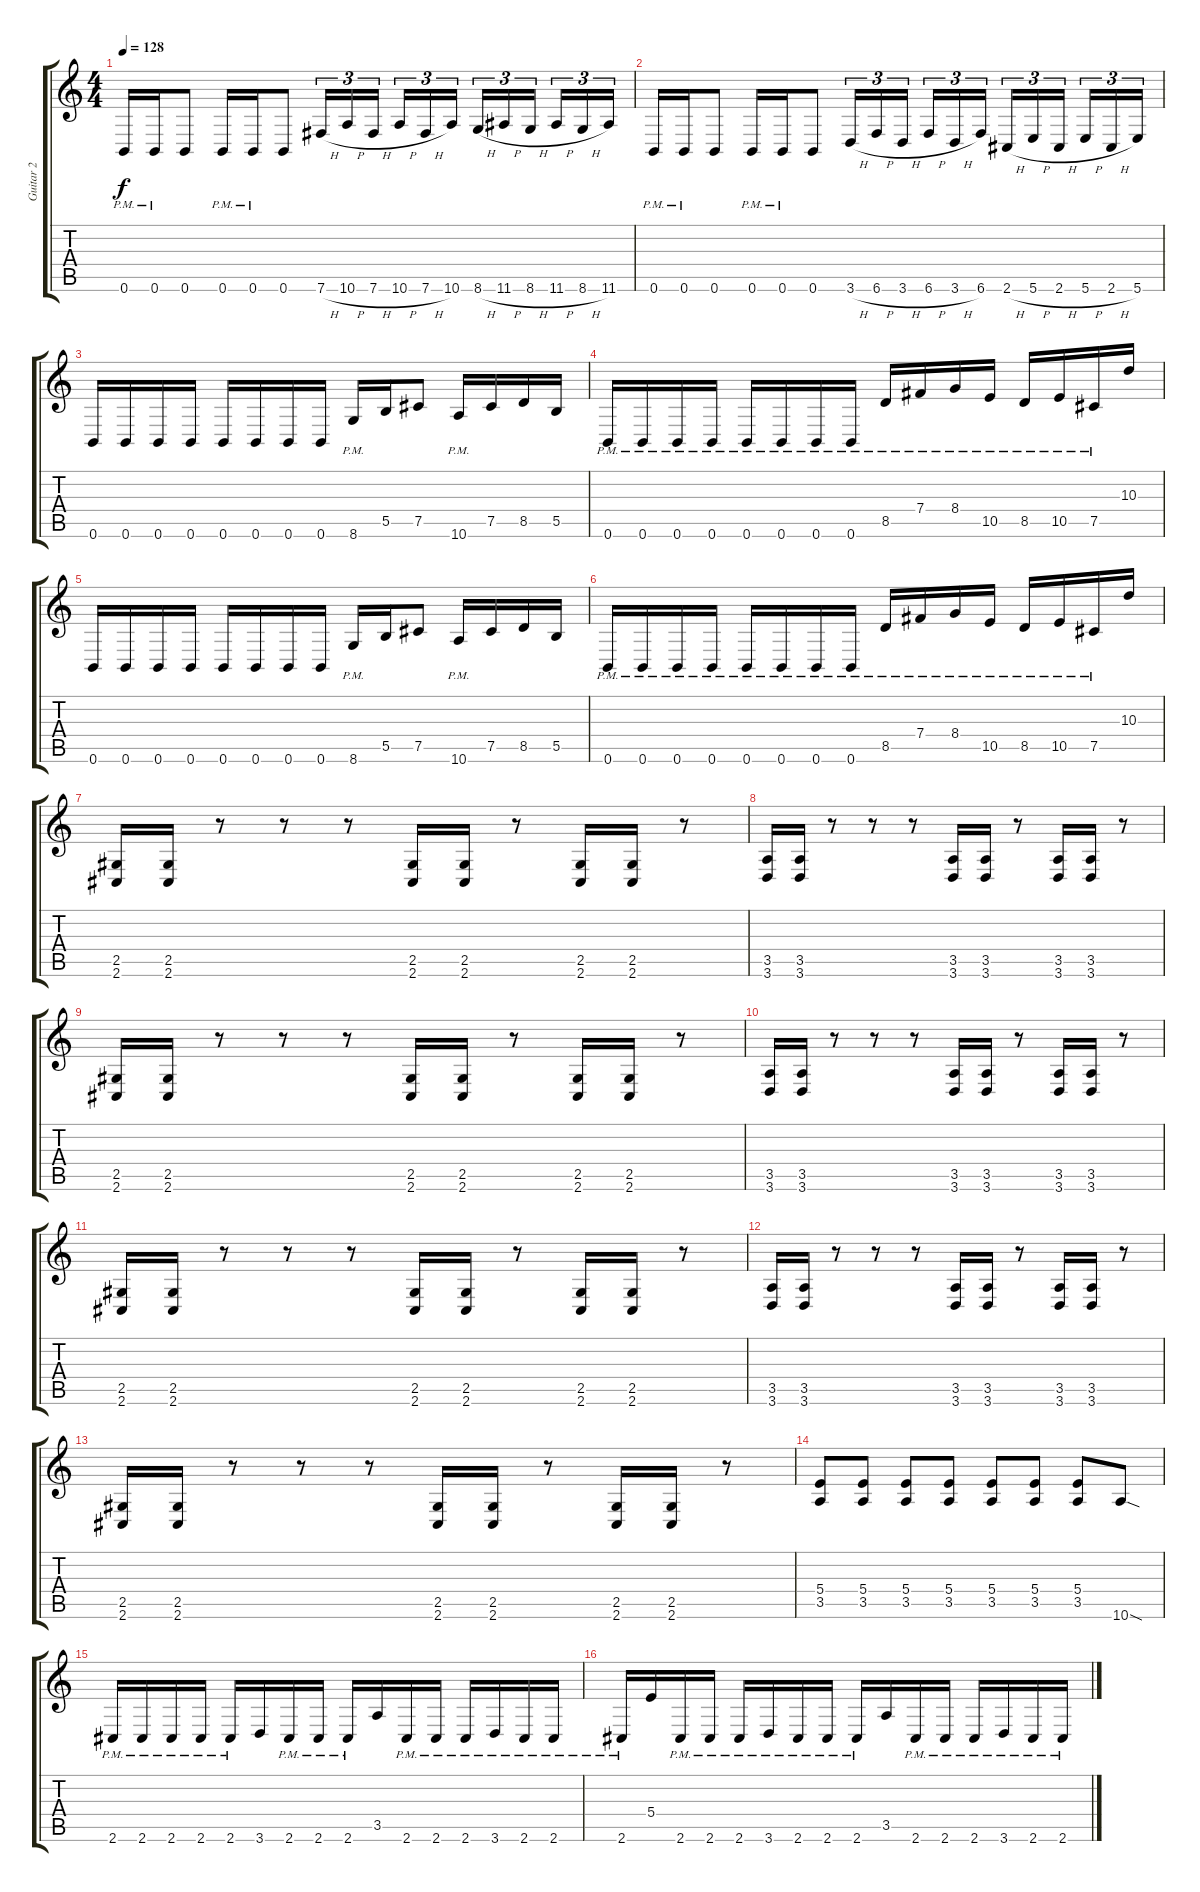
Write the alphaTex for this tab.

\track ("Guitar 2" "Guitar 2") {instrument distortionguitar}
\staff {score tabs}
\tuning (Db4 Ab3 E3 B2 Gb2 B1) {hide}
\ts (4 4)
\tempo 128
\clef g2
\ks c
0.6{pm}.16{dy f} 0.6{pm}.16 0.6.8 0.6{pm}.16 0.6{pm}.16 0.6.8 7.6{h}.16{tu (3 2)} 10.6{h}.16{tu (3 2)} 7.6{h}.16{tu (3 2) beam splitsecondary} 10.6{h}.16{tu (3 2)} 7.6{h}.16{tu (3 2)} 10.6.16{tu (3 2)} 8.6{h}.16{tu (3 2)} 11.6{h}.16{tu (3 2)} 8.6{h}.16{tu (3 2) beam splitsecondary} 11.6{h}.16{tu (3 2)} 8.6{h}.16{tu (3 2)} 11.6.16{tu (3 2)} |
0.6{pm}.16 0.6{pm}.16 0.6.8 0.6{pm}.16 0.6{pm}.16 0.6.8 3.6{h}.16{tu (3 2)} 6.6{h}.16{tu (3 2)} 3.6{h}.16{tu (3 2) beam splitsecondary} 6.6{h}.16{tu (3 2)} 3.6{h}.16{tu (3 2)} 6.6.16{tu (3 2)} 2.6{h}.16{tu (3 2)} 5.6{h}.16{tu (3 2)} 2.6{h}.16{tu (3 2) beam splitsecondary} 5.6{h}.16{tu (3 2)} 2.6{h}.16{tu (3 2)} 5.6.16{tu (3 2)} |
0.6.16 0.6.16 0.6.16 0.6.16 0.6.16 0.6.16 0.6.16 0.6.16 8.6{pm}.16 5.5.16 7.5.8 10.6{pm}.16 7.5.16 8.5.16 5.5.16 |
0.6{pm}.16 0.6{pm}.16 0.6{pm}.16 0.6{pm}.16 0.6{pm}.16 0.6{pm}.16 0.6{pm}.16 0.6{pm}.16 8.5{pm}.16 7.4{pm}.16 8.4{pm}.16 10.5{pm}.16 8.5{pm}.16 10.5{pm}.16 7.5{pm}.16 10.3.16 |
0.6.16 0.6.16 0.6.16 0.6.16 0.6.16 0.6.16 0.6.16 0.6.16 8.6{pm}.16 5.5.16 7.5.8 10.6{pm}.16 7.5.16 8.5.16 5.5.16 |
0.6{pm}.16 0.6{pm}.16 0.6{pm}.16 0.6{pm}.16 0.6{pm}.16 0.6{pm}.16 0.6{pm}.16 0.6{pm}.16 8.5{pm}.16 7.4{pm}.16 8.4{pm}.16 10.5{pm}.16 8.5{pm}.16 10.5{pm}.16 7.5{pm}.16 10.3.16 |
(2.5 2.6).16{beam Up} (2.5 2.6).16{beam Up} r.8 r.8 r.8 (2.5 2.6).16 (2.5 2.6).16 r.8 (2.5 2.6).16 (2.5 2.6).16 r.8 |
(3.5 3.6).16 (3.5 3.6).16 r.8 r.8 r.8 (3.5 3.6).16 (3.5 3.6).16 r.8 (3.5 3.6).16 (3.5 3.6).16 r.8 |
(2.5 2.6).16{beam Up} (2.5 2.6).16{beam Up} r.8 r.8 r.8 (2.5 2.6).16 (2.5 2.6).16 r.8 (2.5 2.6).16 (2.5 2.6).16 r.8 |
(3.5 3.6).16 (3.5 3.6).16 r.8 r.8 r.8 (3.5 3.6).16 (3.5 3.6).16 r.8 (3.5 3.6).16 (3.5 3.6).16 r.8 |
(2.5 2.6).16{beam Up} (2.5 2.6).16{beam Up} r.8 r.8 r.8 (2.5 2.6).16 (2.5 2.6).16 r.8 (2.5 2.6).16 (2.5 2.6).16 r.8 |
(3.5 3.6).16 (3.5 3.6).16 r.8 r.8 r.8 (3.5 3.6).16 (3.5 3.6).16 r.8 (3.5 3.6).16 (3.5 3.6).16 r.8 |
(2.5 2.6).16{beam Up} (2.5 2.6).16{beam Up} r.8 r.8 r.8 (2.5 2.6).16 (2.5 2.6).16 r.8 (2.5 2.6).16 (2.5 2.6).16 r.8 |
(5.4 3.5).8 (5.4 3.5).8 (5.4 3.5).8 (5.4 3.5).8 (5.4 3.5).8 (5.4 3.5).8 (5.4 3.5).8 10.6{sod}.8 |
2.6{pm}.16 2.6{pm}.16 2.6{pm}.16 2.6{pm}.16 2.6{pm}.16 3.6.16 2.6{pm}.16 2.6{pm}.16 2.6{pm}.16 3.5.16 2.6{pm}.16 2.6{pm}.16 2.6{pm}.16 3.6{pm}.16 2.6{pm}.16 2.6{pm}.16 |
2.6{pm}.16 5.4.16 2.6{pm}.16 2.6{pm}.16 2.6{pm}.16 3.6{pm}.16 2.6{pm}.16 2.6{pm}.16 2.6{pm}.16 3.5.16 2.6{pm}.16 2.6{pm}.16 2.6{pm}.16 3.6{pm}.16 2.6{pm}.16 2.6{pm}.16
